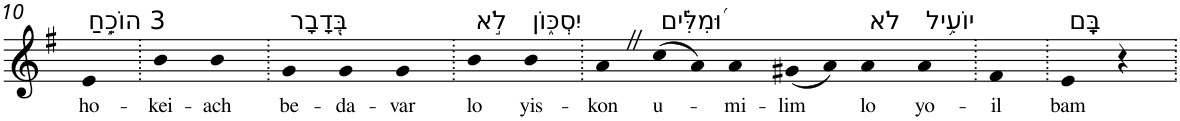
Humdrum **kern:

**kern	**text
*part1	*part1
*staff1	*staff1
*I"Piano	*
*I'Pno	*
!!LO:PB:g=z
*clefG2	*
*k[f#]	*
*G:	*
=10	=10
!LO:TX:a:t=3 הוֹכֵ֣חַ	!
!	!LO:LY:b
4e	ho-
=11.	=11.
!	!LO:LY:b
4b	-kei-
!	!LO:LY:b
4b	-ach
=12.	=12.
!LO:TX:a:t=בְּ֭דָבָר	!
!	!LO:LY:b
4g	be-
!	!LO:LY:b
4g	-da-
!	!LO:LY:b
4g	-var
=13.	=13.
!LO:TX:a:t=לֹ֣א	!
!	!LO:LY:b
4b	lo
!LO:TX:a:t=יִסְכּ֑וֹן	!
!	!LO:LY:b
4b	yis-
=14.	=14.
!	!LO:LY:b
4aZ	-kon
!LO:TX:a:t=וּ֝מִלִּ֗ים	!
!	!LO:LY:b
(8cc	u-
8a)	.
!	!LO:LY:b
4a	-mi-
!	!LO:LY:b
(8g#X	-lim
8a)	.
!LO:TX:a:t=לֹא	!
!	!LO:LY:b
4a	lo
!LO:TX:a:t=יוֹעִ֥יל	!
!	!LO:LY:b
4a	yo-
=15.	=15.
!	!LO:LY:b
4f#	-il
=16.	=16.
!LO:TX:a:t=בָּֽם	!
!	!LO:LY:b
4e	bam
4r	.
=.	=.
*-	*-
